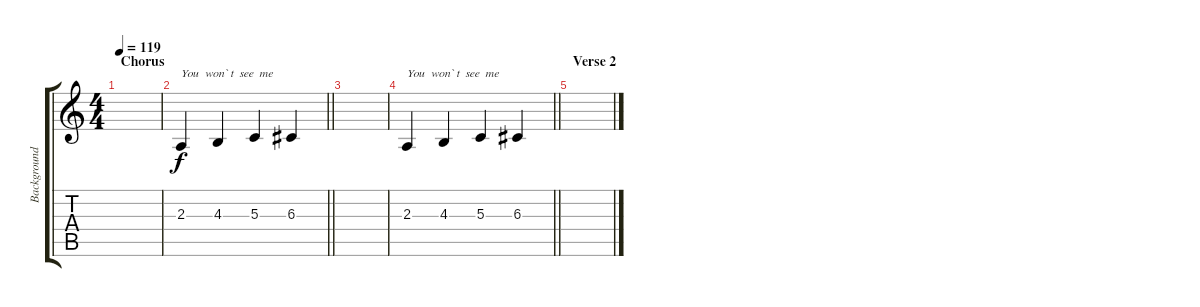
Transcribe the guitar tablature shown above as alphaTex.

\track ("Background Vocal (George Harrison)" "Background") {instrument altosax}
\staff {score tabs}
\tuning (E4 B3 G3 D3 A2 E2) {hide}
\ts (4 4)
\section ("" "Chorus")
\tempo 119
\clef g2
\ks c
|
\barLineRight lightlight
2.3.4{txt "You  won` t  see  me"} 4.3.4 5.3.4 6.3.4 |
|
\barLineRight lightlight
2.3.4{txt "You  won` t  see  me"} 4.3.4 5.3.4 6.3.4 |
\section ("" "Verse 2")
